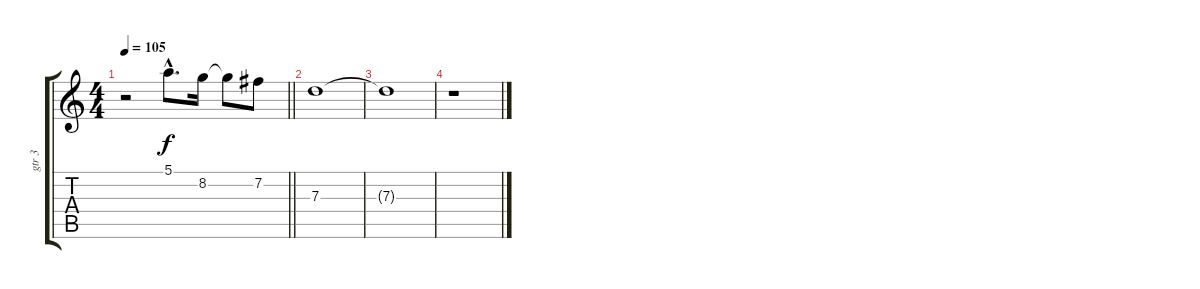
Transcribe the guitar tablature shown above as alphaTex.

\track ("gtr 3" "gtr 3") {instrument electricguitarclean}
\staff {score tabs}
\tuning (E4 B3 G3 D3 A2 E2) {hide}
\ts (4 4)
\tempo 105
\clef g2
\barLineRight lightlight
\ks c
r.2{dy f} 5.1{hac}.8{d} 8.2.16 8.2{t}.8 7.2.8 |
7.3.1 |
7.3{t}.1 |
r.1
